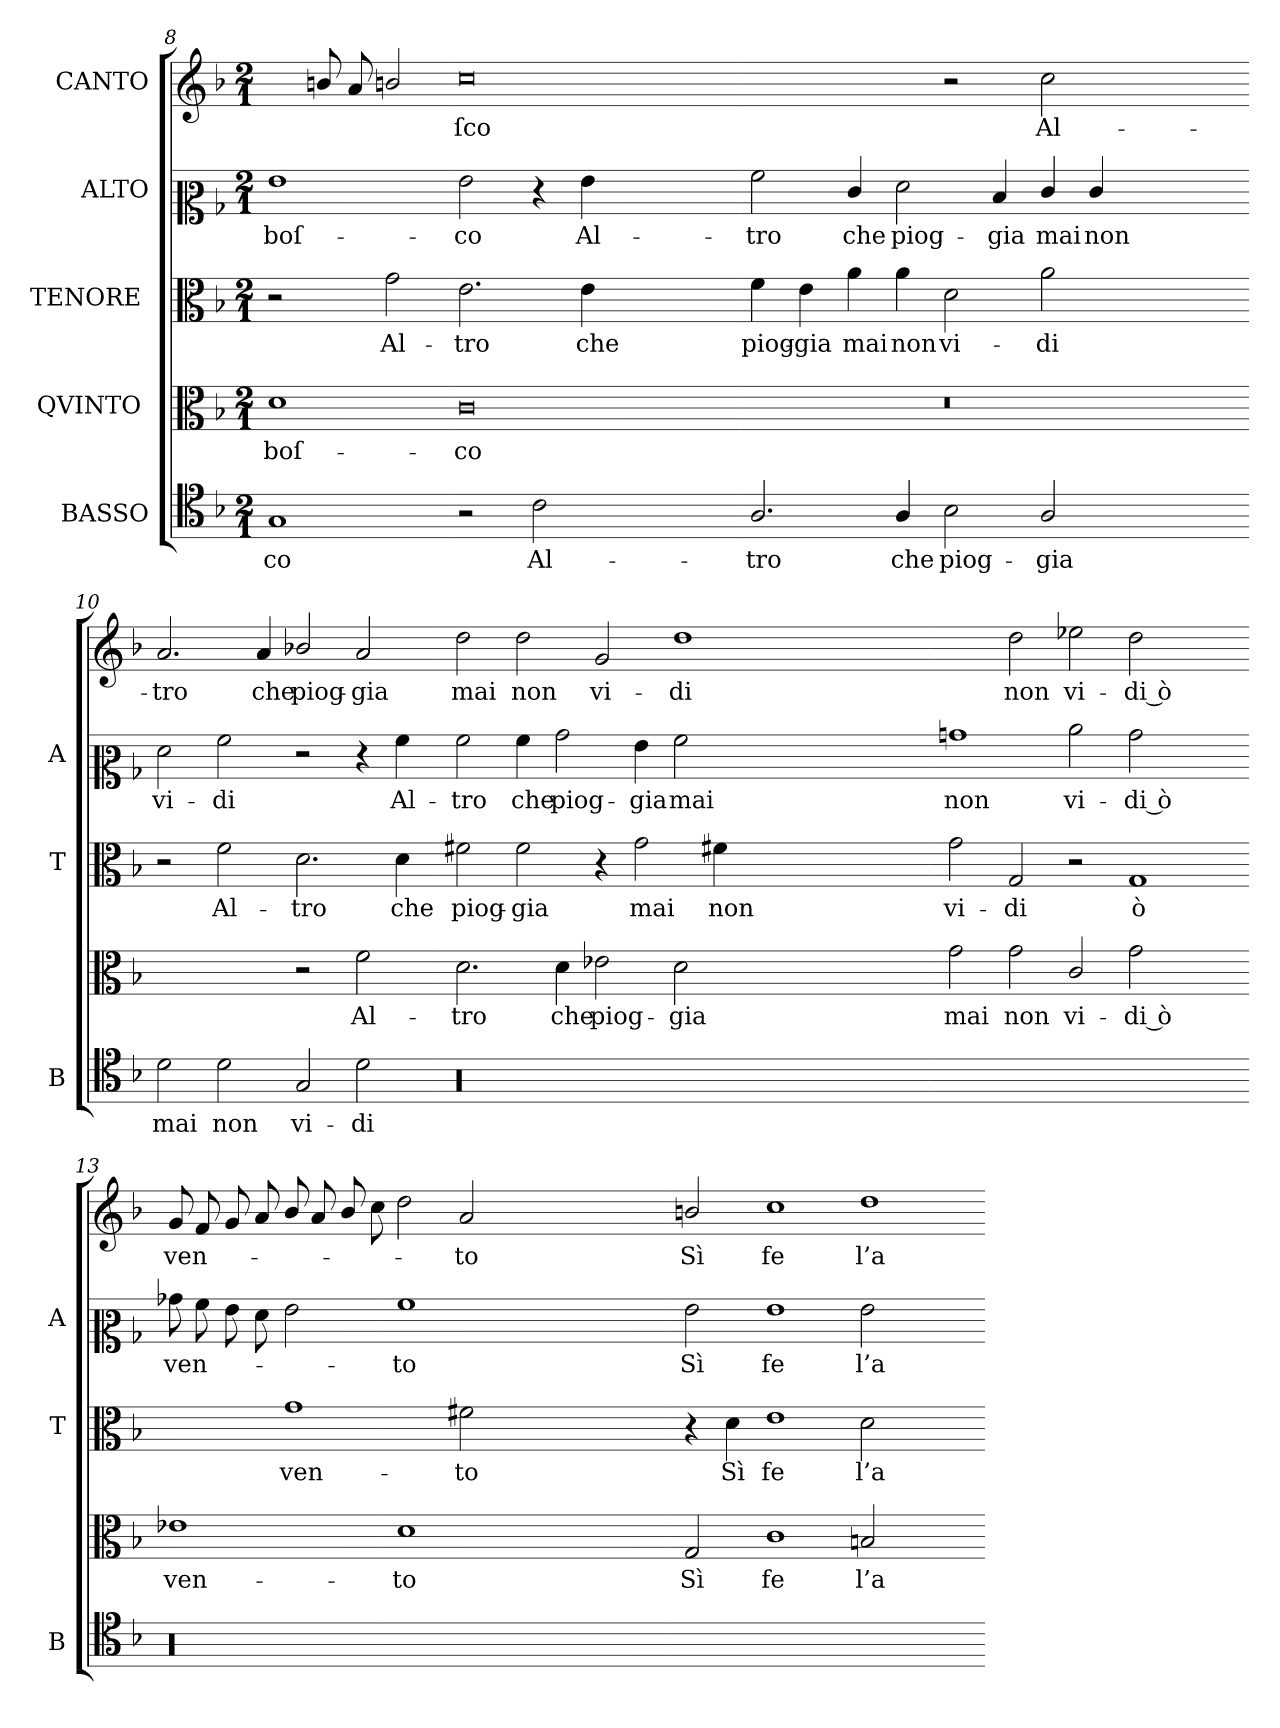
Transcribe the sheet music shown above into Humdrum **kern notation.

**kern	**text	**kern	**text	**kern	**text	**kern	**text	**kern	**text
*part5	*part5	*part4	*part4	*part3	*part3	*part2	*part2	*part1	*part1
*staff5	*staff5	*staff4	*staff4	*staff3	*staff3	*staff2	*staff2	*staff1	*staff1
*I"BASSO	*	*I"QVINTO 	*	*I"TENORE 	*	*I"ALTO	*	*I"CANTO	*
*I'B	*	*	*	*I'T	*	*I'A	*	*	*
*clefC4	*	*clefC3	*	*clefC3	*	*clefC2	*	*clefG2	*
*k[b-]	*	*k[b-]	*	*k[b-]	*	*k[b-]	*	*k[b-]	*
*F:	*	*F:	*	*F:	*	*F:	*	*F:	*
*M2/1	*	*M2/1	*	*M2/1	*	*M2/1	*	*M2/1	*
=8	=8	=8	=8	=8	=8	=8	=8	=8	=8
1G	-co	1d	boſ-	2r	.	1g	boſ-	4ryy	.
.	.	.	.	.	.	.	.	8bn/	.
.	.	.	.	.	.	.	.	8a/	.
.	.	.	.	2g\	Al-	.	.	2bn/	.
2r	.	0c	-co	2.e\	-tro	2g\	-co	0cc	-ſco
2c\	Al-	.	.	.	.	4r	.	.	.
.	.	.	.	4e\	che	4g\	Al-	.	.
1ryy	.	.	.	1ryy	.	1ryy	.	.	.
=9-	=9-	=9-	=9-	=9-	=9-	=9-	=9-	=9-	=9-
2.A/	-tro	1ryy	.	4f\	piog-	2a\	-tro	1ryy	.
.	.	.	.	4e\	-gia	.	.	.	.
.	.	.	.	4a\	mai	4e/	che	.	.
4A/	che	.	.	4a\	non	2f\	piog-	.	.
2B-\	piog-	0r	.	2d\	vi-	.	.	2r	.
.	.	.	.	.	.	4d/	-gia	.	.
2A/	-gia	.	.	2a\	-di	4e/	mai	2cc\	Al-
.	.	.	.	.	.	4e/	non	.	.
1ryy	.	.	.	1ryy	.	1ryy	.	1ryy	.
=10-	=10-	=10-	=10-	=10-	=10-	=10-	=10-	=10-	=10-
2d\	mai	1ryy	.	2r	.	2f\	vi-	2.a/	-tro
2d\	non	.	.	2f\	Al-	2a\	-di	.	.
.	.	.	.	.	.	.	.	4a/	che
2G/	vi-	2r	.	2.d\	-tro	2r	.	2b-X/	piog-
2d\	-di	2f\	Al-	.	.	4r	.	2a/	-gia
.	.	.	.	4d\	che	4a\	Al-	.	.
=11-	=11-	=11-	=11-	=11-	=11-	=11-	=11-	=11-	=11-
00r	.	2.d\	-tro	2f#X\	piog-	2a\	-tro	2dd\	mai
.	.	.	.	2f#\	-gia	4a\	che	2dd\	non
.	.	4d\	che	.	.	2b-\	piog-	.	.
.	.	2e-X\	piog-	4r	.	.	.	2g/	vi-
.	.	.	.	2g\	mai	4g\	-gia	.	.
.	.	2d\	-gia	.	.	2a\	mai	1dd\	-di
.	.	.	.	4f#X\	non	.	.	.	.
.	.	0ryy	.	0ryy	.	0ryy	.	.	.
.	.	.	.	.	.	.	.	1.ryy	.
=12-	=12-	=12-	=12-	=12-	=12-	=12-	=12-	=12-	=12-
0ryy	.	2g\	mai	2g\	vi-	1bn	non	2ryy	.
.	.	2g\	non	2G/	-di	.	.	2dd\	non
.	.	2c/	vi-	2r	.	2cc\	vi-	2ee-X\	vi-
.	.	2g\	di ò	1G/	ò	2b\	di ò	2dd\	di ò
2ryy	.	2ryy	.	.	.	2ryy	.	2ryy	.
=13-	=13-	=13-	=13-	=13-	=13-	=13-	=13-	=13-	=13-
00r	.	1e-X	ven-	2ryy	.	8b-X\	ven-	8g/	ven-
.	.	.	.	.	.	8a\	.	8f/	.
.	.	.	.	.	.	8g\	.	8g/	.
.	.	.	.	.	.	8f\	.	8a/	.
.	.	.	.	1g	ven-	2g\	.	8b-/	.
.	.	.	.	.	.	.	.	8a/	.
.	.	.	.	.	.	.	.	8b-/	.
.	.	.	.	.	.	.	.	8cc\	.
.	.	1d	-to	.	.	1a	-to	2dd\	.
.	.	.	.	2f#X\	-to	.	.	2a/	-to
.	.	0ryy	.	0ryy	.	0ryy	.	0ryy	.
=14-	=14-	=14-	=14-	=14-	=14-	=14-	=14-	=14-	=14-
0ryy	.	2G/	Sì	4r	.	2g\	Sì	2bn/	Sì
.	.	.	.	4d\	Sì	.	.	.	.
.	.	1c	fe	1e	fe	1g	fe	1cc	fe
.	.	2Bn/	l’a-	2d\	l’a-	2g\	l’a-	1dd\	l’a-
2ryy	.	2ryy	.	2ryy	.	2ryy	.	.	.
=-	=-	=-	=-	=-	=-	=-	=-	=-	=-
*-	*-	*-	*-	*-	*-	*-	*-	*-	*-
